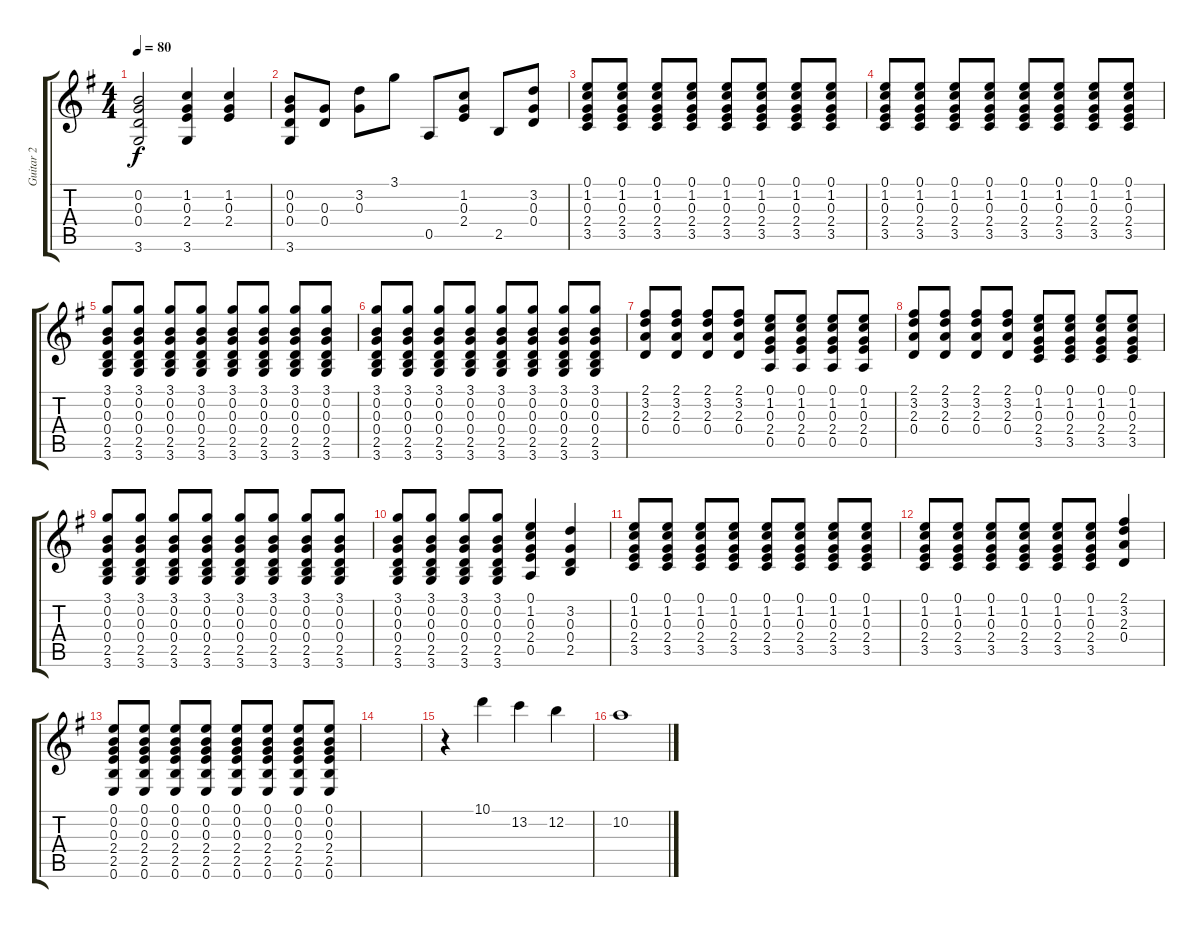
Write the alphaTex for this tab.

\track ("Guitar 2" "Guitar 2") {instrument acousticguitarnylon}
\staff {score tabs}
\tuning (E4 B3 G3 D3 A2 E2) {hide}
\ts (4 4)
\tempo 80
\clef g2
\ks g
(0.2 0.3 0.4 3.6).2{dy f} (1.2 0.3 2.4 3.6).4 (1.2 0.3 2.4).4 |
(0.2 0.3 0.4 3.6).8 (0.3 0.4).8 (3.2 0.3).8 3.1.8 0.5.8 (1.2 0.3 2.4).8 2.5.8 (3.2 0.3 0.4).8 |
(0.1 1.2 0.3 2.4 3.5).8 (0.1 1.2 0.3 2.4 3.5).8 (0.1 1.2 0.3 2.4 3.5).8 (0.1 1.2 0.3 2.4 3.5).8 (0.1 1.2 0.3 2.4 3.5).8 (0.1 1.2 0.3 2.4 3.5).8 (0.1 1.2 0.3 2.4 3.5).8 (0.1 1.2 0.3 2.4 3.5).8 |
(0.1 1.2 0.3 2.4 3.5).8 (0.1 1.2 0.3 2.4 3.5).8 (0.1 1.2 0.3 2.4 3.5).8 (0.1 1.2 0.3 2.4 3.5).8 (0.1 1.2 0.3 2.4 3.5).8 (0.1 1.2 0.3 2.4 3.5).8 (0.1 1.2 0.3 2.4 3.5).8 (0.1 1.2 0.3 2.4 3.5).8 |
(3.1 0.2 0.3 0.4 2.5 3.6).8 (3.1 0.2 0.3 0.4 2.5 3.6).8 (3.1 0.2 0.3 0.4 2.5 3.6).8 (3.1 0.2 0.3 0.4 2.5 3.6).8 (3.1 0.2 0.3 0.4 2.5 3.6).8 (3.1 0.2 0.3 0.4 2.5 3.6).8 (3.1 0.2 0.3 0.4 2.5 3.6).8 (3.1 0.2 0.3 0.4 2.5 3.6).8 |
(3.1 0.2 0.3 0.4 2.5 3.6).8 (3.1 0.2 0.3 0.4 2.5 3.6).8 (3.1 0.2 0.3 0.4 2.5 3.6).8 (3.1 0.2 0.3 0.4 2.5 3.6).8 (3.1 0.2 0.3 0.4 2.5 3.6).8 (3.1 0.2 0.3 0.4 2.5 3.6).8 (3.1 0.2 0.3 0.4 2.5 3.6).8 (3.1 0.2 0.3 0.4 2.5 3.6).8 |
(2.1 3.2 2.3 0.4).8 (2.1 3.2 2.3 0.4).8 (2.1 3.2 2.3 0.4).8 (2.1 3.2 2.3 0.4).8 (0.1 1.2 0.3 2.4 0.5).8 (0.1 1.2 0.3 2.4 0.5).8 (0.1 1.2 0.3 2.4 0.5).8 (0.1 1.2 0.3 2.4 0.5).8 |
(2.1 3.2 2.3 0.4).8 (2.1 3.2 2.3 0.4).8 (2.1 3.2 2.3 0.4).8 (2.1 3.2 2.3 0.4).8 (0.1 1.2 0.3 2.4 3.5).8 (0.1 1.2 0.3 2.4 3.5).8 (0.1 1.2 0.3 2.4 3.5).8 (0.1 1.2 0.3 2.4 3.5).8 |
(3.1 0.2 0.3 0.4 2.5 3.6).8 (3.1 0.2 0.3 0.4 2.5 3.6).8 (3.1 0.2 0.3 0.4 2.5 3.6).8 (3.1 0.2 0.3 0.4 2.5 3.6).8 (3.1 0.2 0.3 0.4 2.5 3.6).8 (3.1 0.2 0.3 0.4 2.5 3.6).8 (3.1 0.2 0.3 0.4 2.5 3.6).8 (3.1 0.2 0.3 0.4 2.5 3.6).8 |
(3.1 0.2 0.3 0.4 2.5 3.6).8 (3.1 0.2 0.3 0.4 2.5 3.6).8 (3.1 0.2 0.3 0.4 2.5 3.6).8 (3.1 0.2 0.3 0.4 2.5 3.6).8 (0.1 1.2 0.3 2.4 0.5).4 (3.2 0.3 0.4 2.5).4 |
(0.1 1.2 0.3 2.4 3.5).8 (0.1 1.2 0.3 2.4 3.5).8 (0.1 1.2 0.3 2.4 3.5).8 (0.1 1.2 0.3 2.4 3.5).8 (0.1 1.2 0.3 2.4 3.5).8 (0.1 1.2 0.3 2.4 3.5).8 (0.1 1.2 0.3 2.4 3.5).8 (0.1 1.2 0.3 2.4 3.5).8 |
(0.1 1.2 0.3 2.4 3.5).8 (0.1 1.2 0.3 2.4 3.5).8 (0.1 1.2 0.3 2.4 3.5).8 (0.1 1.2 0.3 2.4 3.5).8 (0.1 1.2 0.3 2.4 3.5).8 (0.1 1.2 0.3 2.4 3.5).8 (2.1 3.2 2.3 0.4).4 |
(0.1 0.2 0.3 2.4 2.5 0.6).8 (0.1 0.2 0.3 2.4 2.5 0.6).8 (0.1 0.2 0.3 2.4 2.5 0.6).8 (0.1 0.2 0.3 2.4 2.5 0.6).8 (0.1 0.2 0.3 2.4 2.5 0.6).8 (0.1 0.2 0.3 2.4 2.5 0.6).8 (0.1 0.2 0.3 2.4 2.5 0.6).8 (0.1 0.2 0.3 2.4 2.5 0.6).8 |
|
r.4 10.1.4 13.2.4 12.2.4 |
10.2.1
